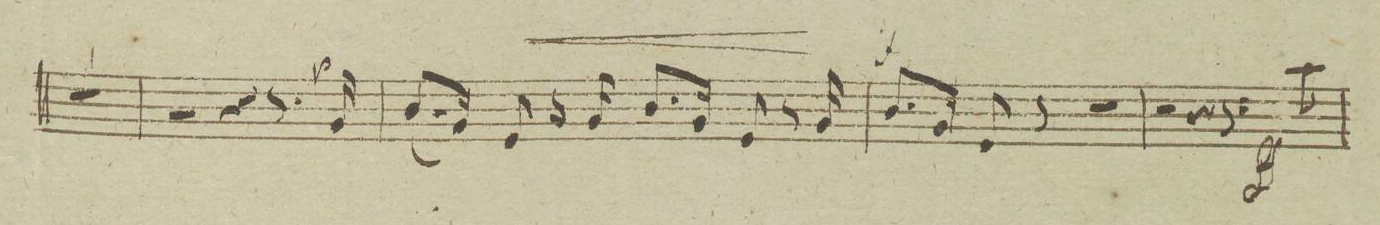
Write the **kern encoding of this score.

**kern	**dynam
*I"Basso	*
*clefF4	*
*k[]	*
*met(c)	*
*M4/4	*
1r	.
=5	=5
2r	.
4r	.
16r	.
8r	.
16BB/	p
=6	=6
(8.D/L	.
16BB/Jk)	.
8GG/	.
16r	.
16BB/	<
8.D/L	.
16BB/Jk	.
8GG/	.
16r	.
16BB/	[[
=7	=7
8.D/L	f
16BB/Jk	.
8GG/	.
8r	.
2r	.
=8	=8
2r	.
4r	.
8.r	.
16c\	ff
=9	=9
1ryy	.
=10	=10
*-	*-
